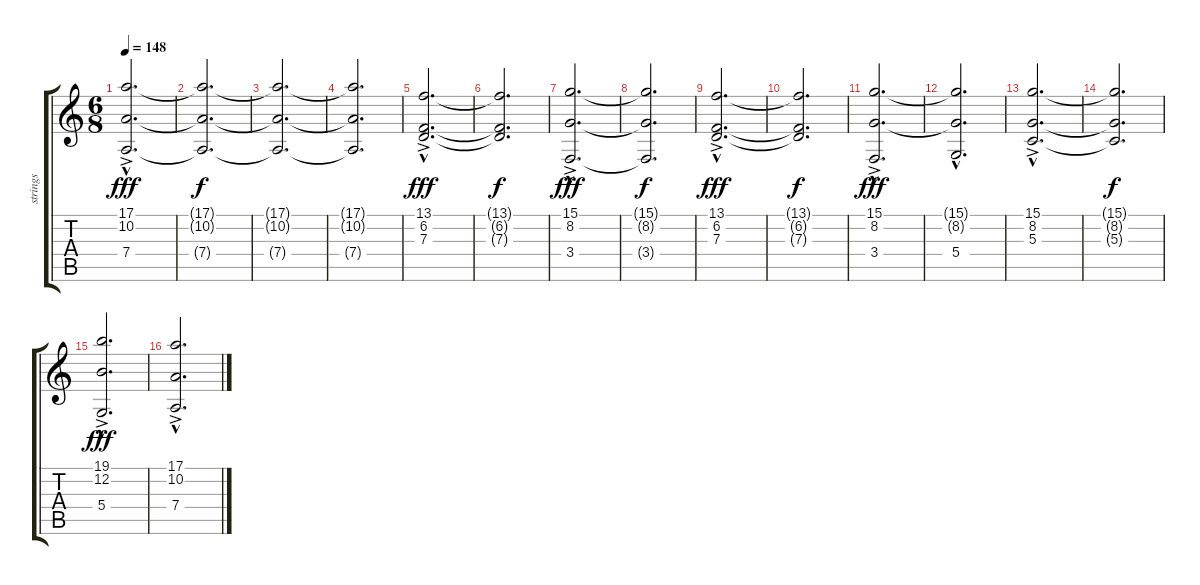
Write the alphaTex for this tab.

\track ("strings" "strings") {instrument stringensemble1}
\staff {score tabs}
\tuning (E4 B3 G3 D3 A2 E2) {hide}
\ts (6 8)
\tempo 148
\clef g2
\ks c
(17.1{ac} 10.2{hac} 7.4).2{d dy fff} |
(17.1{t} 10.2{t} 7.4{t}).2{d dy f} |
(17.1{t} 10.2{t} 7.4{t}).2{d} |
(17.1{t} 10.2{t} 7.4{t}).2{d} |
(13.1{ac} 6.2{hac} 7.3).2{d dy fff} |
(13.1{t} 6.2{t} 7.3{t}).2{d dy f} |
(15.1{ac} 8.2{hac} 3.4).2{d dy fff} |
(15.1{t} 8.2{t} 3.4{t}).2{d dy f} |
(13.1{ac} 6.2{hac} 7.3).2{d dy fff} |
(13.1{t} 6.2{t} 7.3{t}).2{d dy f} |
(15.1{ac} 8.2{hac} 3.4).2{d dy fff} |
(15.1{t} 8.2{t} 5.4{hac}).2{d} |
(15.1{ac} 8.2{hac} 5.3).2{d} |
(15.1{t} 8.2{t} 5.3{t}).2{d dy f} |
(19.1{ac} 12.2{hac} 5.4).2{d dy fff} |
(17.1{ac} 10.2{hac} 7.4).2{d}
